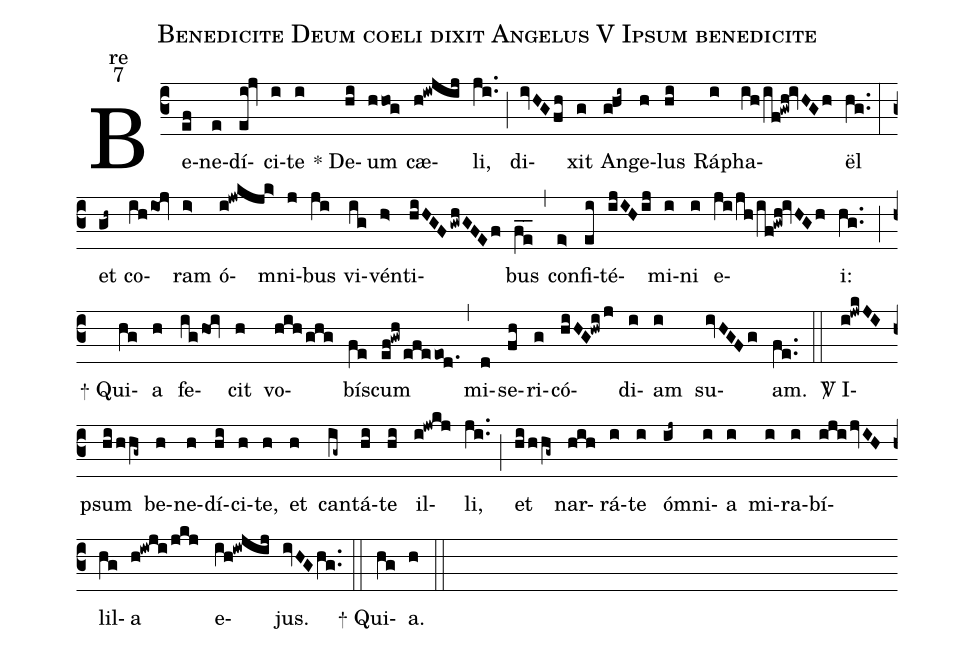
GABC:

name:Benedicite Deum coeli dixit Angelus V Ipsum benedicite;
office-part:re;
mode:7;
%%
(c3) Be(ef)ne(e)dí(ei!jv)ci(i)te(i)
<sp>*</sp> De(hi)um(hhog)
c<sp>ae</sp>(h!iwjij)li,(ji..) (;)
di(ivHGfh)xit(g) An(g!hi~)ge(h)lus(hi) Rá(i)pha(ih/if!gwh!ivHGh)ël(hg..) (:)
et(gh~) co(ih/io@jv)ram(i>) ó(i!jwkjk>)mni(j)bus(ji) vi(ig)vén(h>)ti<nlba>(hiHGFgwhGFEf)bus</nlba>(fe__) (,)
con(e>)fi(ei)té(ijIHij)mi(i)ni(i) e(ji/jh/if!gwh!ivHGh)i:(hg..) (;)
<sp>+</sp> Qui(hg)a(h) fe(ig/ho@iv)cit(h) vo(hih/ghg)bís(fe)cum(ef@gwh/efe/eod.) (,)
mi(d)se(fh)ri(g)có(hiHG!hwij)di(i)am(i) su(ivHGFg)am.(fe..) (::)
<sp>V/</sp> I(i!jwkJI)psum(hi/hhg~) be(h)ne(h)dí(hi)ci(h)te,(h) et(h) can(ig~)tá(hi)te(hi) il(i!jwkj)li,(ji..) (;)
et(hi/hhg~) nar(hih)rá(i)te(i) ó(ij~)mni(i)a(i) mi(i)ra(i)bí(ijijvIH)lil(hg)a(h!iwji/jkj) e(ih!iwjij)jus.(ivHGhg..) (::)
 <sp>+</sp> Qui(hg)a.(h) (::)
